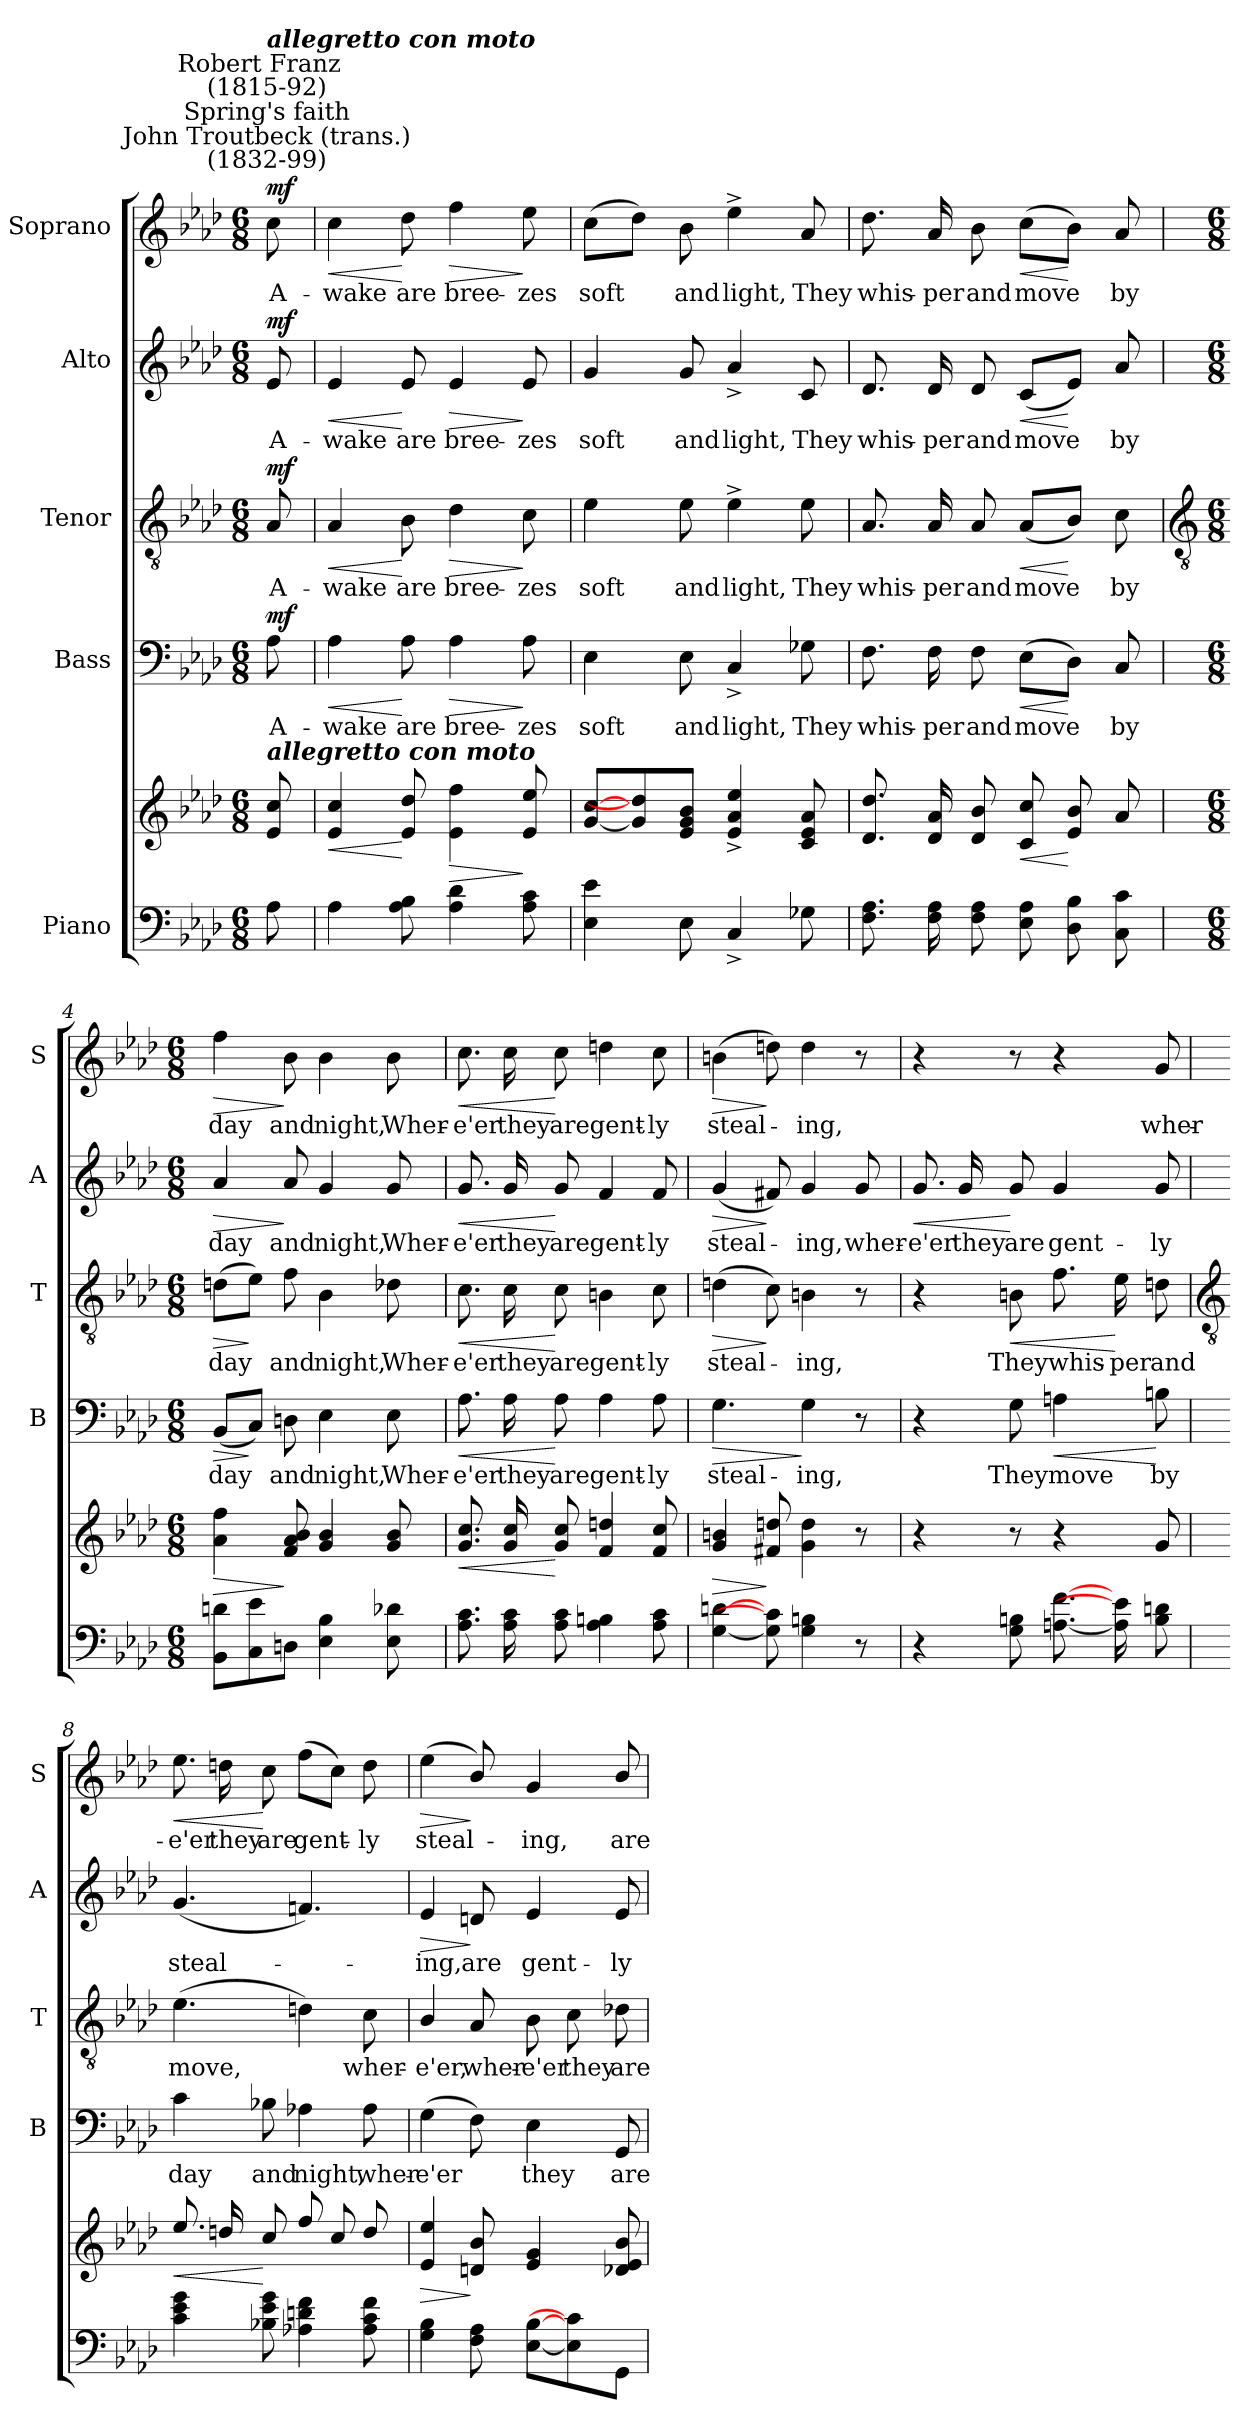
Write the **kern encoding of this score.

**kern	**kern	**dynam	**kern	**text	**dynam	**kern	**text	**dynam	**kern	**text	**dynam	**kern	**text	**dynam
*part5	*part5	*part5	*part4	*part4	*part4	*part3	*part3	*part3	*part2	*part2	*part2	*part1	*part1	*part1
*staff6	*staff5	*staff5/6	*staff4	*staff4	*staff4	*staff3	*staff3	*staff3	*staff2	*staff2	*staff2	*staff1	*staff1	*staff1
*I"Piano	*	*	*I"Bass	*	*	*I"Tenor	*	*	*I"Alto	*	*	*I"Soprano	*	*
*	*	*	*I'B	*	*	*I'T	*	*	*I'A	*	*	*I'S	*	*
*clefF4	*clefG2	*	*clefF4	*	*	*clefGv2	*	*	*clefG2	*	*	*clefG2	*	*
*k[b-e-a-d-]	*k[b-e-a-d-]	*	*k[b-e-a-d-]	*	*	*k[b-e-a-d-]	*	*	*k[b-e-a-d-]	*	*	*k[b-e-a-d-]	*	*
*A-:	*A-:	*	*A-:	*	*	*A-:	*	*	*A-:	*	*	*A-:	*	*
*M6/8	*M6/8	*	*M6/8	*	*	*M6/8	*	*	*M6/8	*	*	*M6/8	*	*
*MM72	*MM72	*	*MM72	*	*	*MM72	*	*	*MM72	*	*	*MM72	*	*
=	=	=	=	=	=	=	=	=	=	=	=	=	=	=
!	!	!	!	!	!	!	!	!	!	!	!	!LO:TX:a:cj:t=John Troutbeck (trans.)\n(1832-99)	!	!
!	!	!	!	!	!	!	!	!	!	!	!	!LO:TX:a:cj:t=Spring's faith	!	!
!	!	!	!	!	!	!	!	!	!	!	!	!LO:TX:a:cj:t=Robert Franz  \n(1815-92)	!	!
!	!	!	!	!	!	!	!	!	!	!	!	!LO:TX:a:Bi:t=allegretto con moto	!	!
!	!LO:TX:a:Bi:t=allegretto con moto	!	!	!	!	!	!	!	!	!	!	!	!	!
!	!	!LO:DY:b=2	!	!LO:LY:b	!	!	!LO:LY:b	!	!	!LO:LY:b	!	!	!LO:LY:b	!
!	!	!LO:DY:n=1:b	!	!	!LO:DY:b	!	!	!LO:DY:b	!	!	!LO:DY:b	!	!	!LO:DY:b
8A-	8e- 8cc	mf mf	8A-	A-	mf	8A-	A-	mf	8e-	A-	mf	8cc	A-	mf
=1	=1	=1	=1	=1	=1	=1	=1	=1	=1	=1	=1	=1	=1	=1
!	!	!LO:HP:b	!	!LO:LY:b	!LO:HP:b	!	!LO:LY:b	!LO:HP:b	!	!LO:LY:b	!LO:HP:b	!	!LO:LY:b	!LO:HP:b
4A-	4e- 4cc	<	4A-	-wake	<	4A-	-wake	<	4e-	-wake	<	4cc	-wake	<
!	!	!	!	!LO:LY:b	!	!	!LO:LY:b	!	!	!LO:LY:b	!	!	!LO:LY:b	!
8A- 8B-	8e- 8dd-	[	8A-	are	[	8B-	are	[	8e-	are	[	8dd-	are	[
!	!	!LO:HP:b	!	!LO:LY:b	!LO:HP:b	!	!LO:LY:b	!LO:HP:b	!	!LO:LY:b	!LO:HP:b	!	!LO:LY:b	!LO:HP:b
4A- 4d-	4e- 4ff	>	4A-	bree-	>	4d-	bree-	>	4e-	bree-	>	4ff	bree-	>
!	!	!	!	!LO:LY:b	!	!	!LO:LY:b	!	!	!LO:LY:b	!	!	!LO:LY:b	!
8A- 8c	8e- 8ee-	]	8A-	-zes	]	8c	-zes	]	8e-	-zes	]	8ee-	-zes	]
=2	=2	=2	=2	=2	=2	=2	=2	=2	=2	=2	=2	=2	=2	=2
!	!	!	!	!LO:LY:b	!	!	!LO:LY:b	!	!	!LO:LY:b	!	!	!LO:LY:b	!
4E- 4e-	[8g [8ccL	.	4E-	soft	.	4e-	soft	.	4g	soft	.	(>8ccL	soft	.
.	8g] 8dd-]	.	.	.	.	.	.	.	.	.	.	8dd-J)	.	.
!	!	!	!	!LO:LY:b	!	!	!LO:LY:b	!	!	!LO:LY:b	!	!	!LO:LY:b	!
8E-	8e- 8g 8b-J	.	8E-	and	.	8e-	and	.	8g	and	.	8b-	and	.
!	!	!	!	!LO:LY:b	!	!	!LO:LY:b	!	!	!LO:LY:b	!	!	!LO:LY:b	!
4C^	4e-^ 4a-^ 4ee-^	.	4C^	light,	.	4e-^	light,	.	4a-^	light,	.	4ee-^	light,	.
!	!	!	!	!LO:LY:b	!	!	!LO:LY:b	!	!	!LO:LY:b	!	!	!LO:LY:b	!
8G-X	8c 8e- 8a-	.	8G-X	They	.	8e-	They	.	8c	They	.	8a-	They	.
=3	=3	=3	=3	=3	=3	=3	=3	=3	=3	=3	=3	=3	=3	=3
!	!	!	!	!LO:LY:b	!	!	!LO:LY:b	!	!	!LO:LY:b	!	!	!LO:LY:b	!
8.F 8.A-L	8.d- 8.dd-L	.	8.F	whis-	.	8.A-	whis-	.	8.d-	whis-	.	8.dd-	whis-	.
!	!	!	!	!LO:LY:b	!	!	!LO:LY:b	!	!	!LO:LY:b	!	!	!LO:LY:b	!
16F 16A-L	16d- 16a-L	.	16F	-per	.	16A-	-per	.	16d-	-per	.	16a-	-per	.
!	!	!	!	!LO:LY:b	!	!	!LO:LY:b	!	!	!LO:LY:b	!	!	!LO:LY:b	!
8F 8A-J	8d- 8b-J	.	8F	and	.	8A-	and	.	8d-	and	.	8b-	and	.
!	!	!LO:HP:b	!	!LO:LY:b	!LO:HP:b	!	!LO:LY:b	!LO:HP:b	!	!LO:LY:b	!LO:HP:b	!	!LO:LY:b	!LO:HP:b
8E- 8A-L	8c 8ccL	<	(>8E-L	move	<	(<8A-L	move	<	(<8cL	move	<	(>8ccL	move	<
8D- 8B-	8e- 8b-	[	8D-J)	.	[	8B-J)	.	[	8e-J)	.	[	8b-J)	.	[
!	!	!	!	!LO:LY:b	!	!	!LO:LY:b	!	!	!LO:LY:b	!	!	!LO:LY:b	!
8C 8cJ	8a-J	.	8C	by	.	8c	by	.	8a-	by	.	8a-	by	.
!!LO:LB:g=z
=4	=4	=4	=4	=4	=4	=4	=4	=4	=4	=4	=4	=4	=4	=4
*	*	*	*	*	*	*clefGv2	*	*	*	*	*	*	*	*
*M6/8	*M6/8	*	*M6/8	*	*	*M6/8	*	*	*M6/8	*	*	*M6/8	*	*
!	!	!LO:HP:b	!	!LO:LY:b	!LO:HP:b	!	!LO:LY:b	!LO:HP:b	!	!LO:LY:b	!LO:HP:b	!	!LO:LY:b	!LO:HP:b
8BB- 8dnL	4a- 4ff	>	(<8BB-L	day	>	(>8dnL	day	>	4a-	day	>	4ff	day	>
8C 8e-	.	.	8CJ)	.	]	8e-J)	.	]	.	.	.	.	.	.
!	!	!	!	!LO:LY:b	!	!	!LO:LY:b	!	!	!LO:LY:b	!	!	!LO:LY:b	!
8DnJ	8f 8a- 8b-	]	8Dn	and	.	8f	and	.	8a-	and	]	8b-	and	]
!	!	!	!	!LO:LY:b	!	!	!LO:LY:b	!	!	!LO:LY:b	!	!	!LO:LY:b	!
4E- 4B-	4g 4b-	.	4E-	night,	.	4B-	night,	.	4g	night,	.	4b-	night,	.
!	!	!	!	!LO:LY:b	!	!	!LO:LY:b	!	!	!LO:LY:b	!	!	!LO:LY:b	!
8E- 8d-X	8g 8b-	.	8E-	Wher-	.	8d-X	Wher-	.	8g	Wher-	.	8b-	Wher-	.
=5	=5	=5	=5	=5	=5	=5	=5	=5	=5	=5	=5	=5	=5	=5
!	!	!LO:HP:b	!	!LO:LY:b	!LO:HP:b	!	!LO:LY:b	!LO:HP:b	!	!LO:LY:b	!LO:HP:b	!	!LO:LY:b	!LO:HP:b
8.A- 8.cL	8.g 8.ccL	<	8.A-	-e'er	<	8.c	-e'er	<	8.g	-e'er	<	8.cc	-e'er	<
!	!	!	!	!LO:LY:b	!	!	!LO:LY:b	!	!	!LO:LY:b	!	!	!LO:LY:b	!
16A- 16cL	16g 16ccL	.	16A-	they	.	16c	they	.	16g	they	.	16cc	they	.
!	!	!	!	!LO:LY:b	!	!	!LO:LY:b	!	!	!LO:LY:b	!	!	!LO:LY:b	!
8A- 8cJ	8g 8ccJ	[	8A-	are	[	8c	are	[	8g	are	[	8cc	are	[
!	!	!	!	!LO:LY:b	!	!	!LO:LY:b	!	!	!LO:LY:b	!	!	!LO:LY:b	!
4A- 4Bn	4f 4ddn	.	4A-	gent-	.	4Bn	gent-	.	4f	gent-	.	4ddn	gent-	.
!	!	!	!	!LO:LY:b	!	!	!LO:LY:b	!	!	!LO:LY:b	!	!	!LO:LY:b	!
8A- 8c	8f 8cc	.	8A-	-ly	.	8c	-ly	.	8f	-ly	.	8cc	-ly	.
=6	=6	=6	=6	=6	=6	=6	=6	=6	=6	=6	=6	=6	=6	=6
!	!	!LO:HP:b	!	!LO:LY:b	!LO:HP:b	!	!LO:LY:b	!LO:HP:b	!	!LO:LY:b	!LO:HP:b	!	!LO:LY:b	!LO:HP:b
[4G [4dn	4g 4bn	>	4.G	steal-	>	(>4dn	steal-	>	(<4g	steal-	>	(>4bn	steal-	>
8G] 8c]	8f#X 8ddn	]	.	.	.	8c)	.	]	8f#X)	.	]	8ddn)	.	]
!	!	!	!	!LO:LY:b	!	!	!LO:LY:b	!	!	!LO:LY:b	!	!	!LO:LY:b	!
4G 4Bn	4g 4dd	.	4G	-ing,	]	4Bn	ing,	.	4g	ing,	.	4dd	ing,	.
!	!	!	!	!	!	!	!	!	!	!LO:LY:b	!	!	!	!
8r	8r	.	8r	.	.	8r	.	.	8g	wher-	.	8r	.	.
=7	=7	=7	=7	=7	=7	=7	=7	=7	=7	=7	=7	=7	=7	=7
!	!	!	!	!	!	!	!	!	!	!LO:LY:b	!LO:HP:b	!	!	!
4r	4r	.	4r	.	.	4r	.	.	8.g	-e'er	<	4r	.	.
!	!	!	!	!	!	!	!	!	!	!LO:LY:b	!	!	!	!
.	.	.	.	.	.	.	.	.	16g	they	.	.	.	.
!	!	!	!	!LO:LY:b	!	!	!LO:LY:b	!LO:HP:b	!	!LO:LY:b	!	!	!	!
8G 8Bn	8r	.	8G	They	.	8Bn	They	<	8g	are	[	8r	.	.
!	!	!	!	!LO:LY:b	!LO:HP:b	!	!LO:LY:b	!	!	!LO:LY:b	!	!	!	!
[8.An [8.fL	4r	.	4An	move	<	8.f	whis-	.	4g	gent-	.	4r	.	.
!	!	!	!	!	!	!	!LO:LY:b	!	!	!	!	!	!	!
16A] 16e-]L	.	.	.	.	.	16e-	-per	[	.	.	.	.	.	.
!	!	!	!	!LO:LY:b	!	!	!LO:LY:b	!	!	!LO:LY:b	!	!	!LO:LY:b	!
8B 8dnJ	8g	.	8Bn	by	[	8dn	and	.	8g	-ly	.	8g	wher-	.
!!LO:LB:g=z
=8	=8	=8	=8	=8	=8	=8	=8	=8	=8	=8	=8	=8	=8	=8
*	*	*	*	*	*	*clefGv2	*	*	*	*	*	*	*	*
*	*^	*	*	*	*	*	*	*	*	*	*	*	*	*
!	!	!LO:N:vis=1	!LO:HP:b	!	!LO:LY:b	!	!	!LO:LY:b	!	!	!LO:LY:b	!	!	!LO:LY:b	!LO:HP:b
4c 4e- 4g	8.ee-L	2.ryy	<	4c	day	.	(>4.e-	move,	.	(<4.g	steal-	.	8.ee-	-e'er	<
!	!	!	!	!	!	!	!	!	!	!	!	!	!	!LO:LY:b	!
.	16ddnL	.	.	.	.	.	.	.	.	.	.	.	16ddn	they	.
!	!	!	!	!	!LO:LY:b	!	!	!	!	!	!	!	!	!LO:LY:b	!
8B-X 8e- 8g	8ccJ	.	[	8B-X	and	.	.	.	.	.	.	.	8cc	are	[
!	!	!	!	!	!LO:LY:b	!	!	!	!	!	!	!	!	!LO:LY:b	!
4A-X 4dn 4f	8ffL	.	.	4A-X	night,	.	4dn)	.	.	4.fn)	.	.	(>8ffL	gent-	.
.	8cc	.	.	.	.	.	.	.	.	.	.	.	8ccJ)	.	.
!	!	!	!	!	!LO:LY:b	!	!	!LO:LY:b	!	!	!	!	!	!LO:LY:b	!
8A- 8c 8f	8ddJ	.	.	8A-	wher-	.	8c	wher-	.	.	.	.	8dd	ly	.
=9	=9	=9	=9	=9	=9	=9	=9	=9	=9	=9	=9	=9	=9	=9	=9
!	!	!LO:N:vis=1	!LO:HP:b	!	!LO:LY:b	!	!	!LO:LY:b	!	!	!LO:LY:b	!LO:HP:b	!	!LO:LY:b	!LO:HP:b
4G 4B-	4e- 4ee-	2.ryy	>	(>4G	-e'er	.	4B-/	-e'er,	.	4e-	ing,	>	(<4ee-	steal-	>
!	!	!	!	!	!	!	!	!LO:LY:b	!	!	!LO:LY:b	!	!	!	!
8F 8A-	8dn/ 8b-/	.	]	8F)	.	.	8A-	wher-	.	8dn	are	]	8b-/)	.	]
!	!	!	!	!	!LO:LY:b	!	!	!LO:LY:b	!	!	!LO:LY:b	!	!	!LO:LY:b	!
[8E- [8B-L	4e- 4g	.	.	4E-	they	.	8B-	-e'er	.	4e-	gent-	.	4g	ing,	.
!	!	!	!	!	!	!	!	!LO:LY:b	!	!	!	!	!	!	!
8E-] 8c]	.	.	.	.	.	.	8c	they	.	.	.	.	.	.	.
!	!	!	!	!	!LO:LY:b	!	!	!LO:LY:b	!	!	!LO:LY:b	!	!	!LO:LY:b	!
8GGJ	8d-X 8e- 8b-	.	.	8GG	are	.	8d-X	are	.	8e-	-ly	.	8b-/	are	.
*	*v	*v	*	*	*	*	*	*	*	*	*	*	*	*	*
=	=	=	=	=	=	=	=	=	=	=	=	=	=	=
*-	*-	*-	*-	*-	*-	*-	*-	*-	*-	*-	*-	*-	*-	*-
